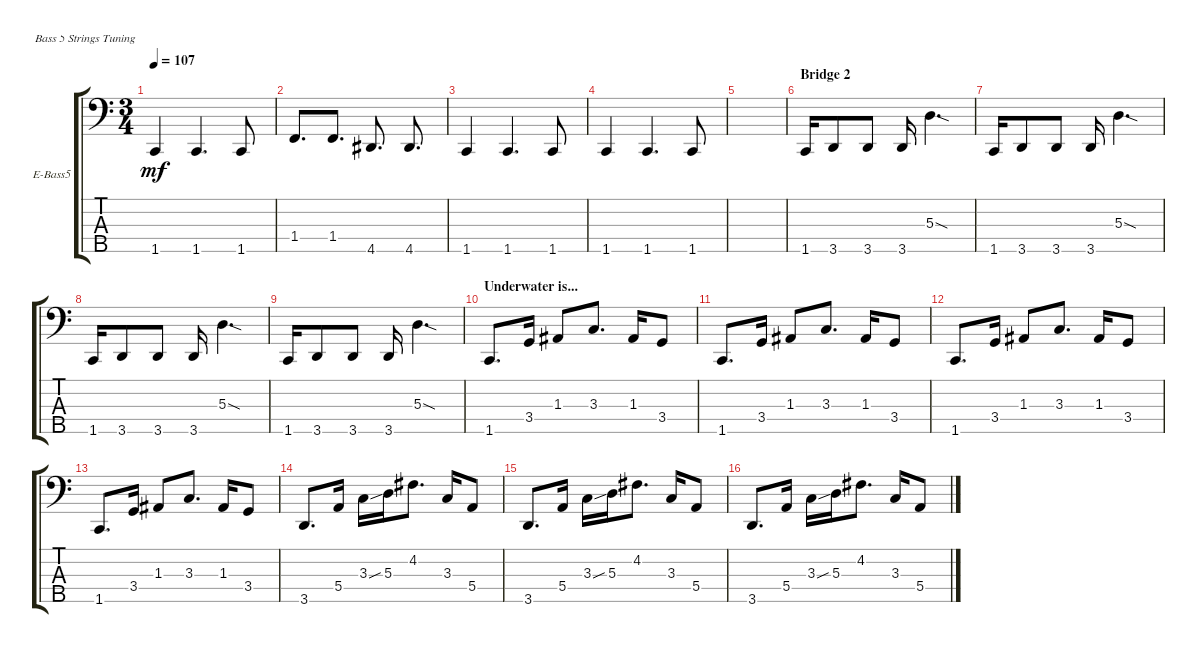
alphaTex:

\defaultSystemsLayout 4
\bracketExtendMode groupsimilarinstruments
\firstSystemTrackNameOrientation horizontal
\otherSystemsTrackNameOrientation horizontal
\track ("Electric Bass" "E-Bass5") {instrument electricbassfinger}
\staff {score tabs}
\tuning (G2 D2 A1 E1 B0)
\ts (3 4)
\tempo 107
\clef f4
\ks c
1.5.4{dy mf} 1.5.4{d} 1.5.8 |
1.4.8{d} 1.4.8{d} 4.5.8{d} 4.5.8{d} |
1.5.4 1.5.4{d} 1.5.8 |
1.5.4 1.5.4{d} 1.5.8 |
|
\section ("" "Bridge 2")
1.5.16 3.5.8 3.5.8 3.5.16 5.3{sod}.4{d} |
1.5.16 3.5.8 3.5.8 3.5.16 5.3{sod}.4{d} |
1.5.16 3.5.8 3.5.8 3.5.16 5.3{sod}.4{d} |
1.5.16 3.5.8 3.5.8 3.5.16 5.3{sod}.4{d} |
\section ("" "Underwater is...")
1.5.8{d} 3.4.16 1.3.8 3.3.8{d} 1.3.16 3.4.8 |
1.5.8{d} 3.4.16 1.3.8 3.3.8{d} 1.3.16 3.4.8 |
1.5.8{d} 3.4.16 1.3.8 3.3.8{d} 1.3.16 3.4.8 |
1.5.8{d} 3.4.16 1.3.8 3.3.8{d} 1.3.16 3.4.8 |
3.5.8{d} 5.4.16 3.3{sou}.16 5.3.16 4.2.8{d} 3.3.16 5.4.8 |
3.5.8{d} 5.4.16 3.3{sou}.16 5.3.16 4.2.8{d} 3.3.16 5.4.8 |
3.5.8{d} 5.4.16 3.3{sou}.16 5.3.16 4.2.8{d} 3.3.16 5.4.8
